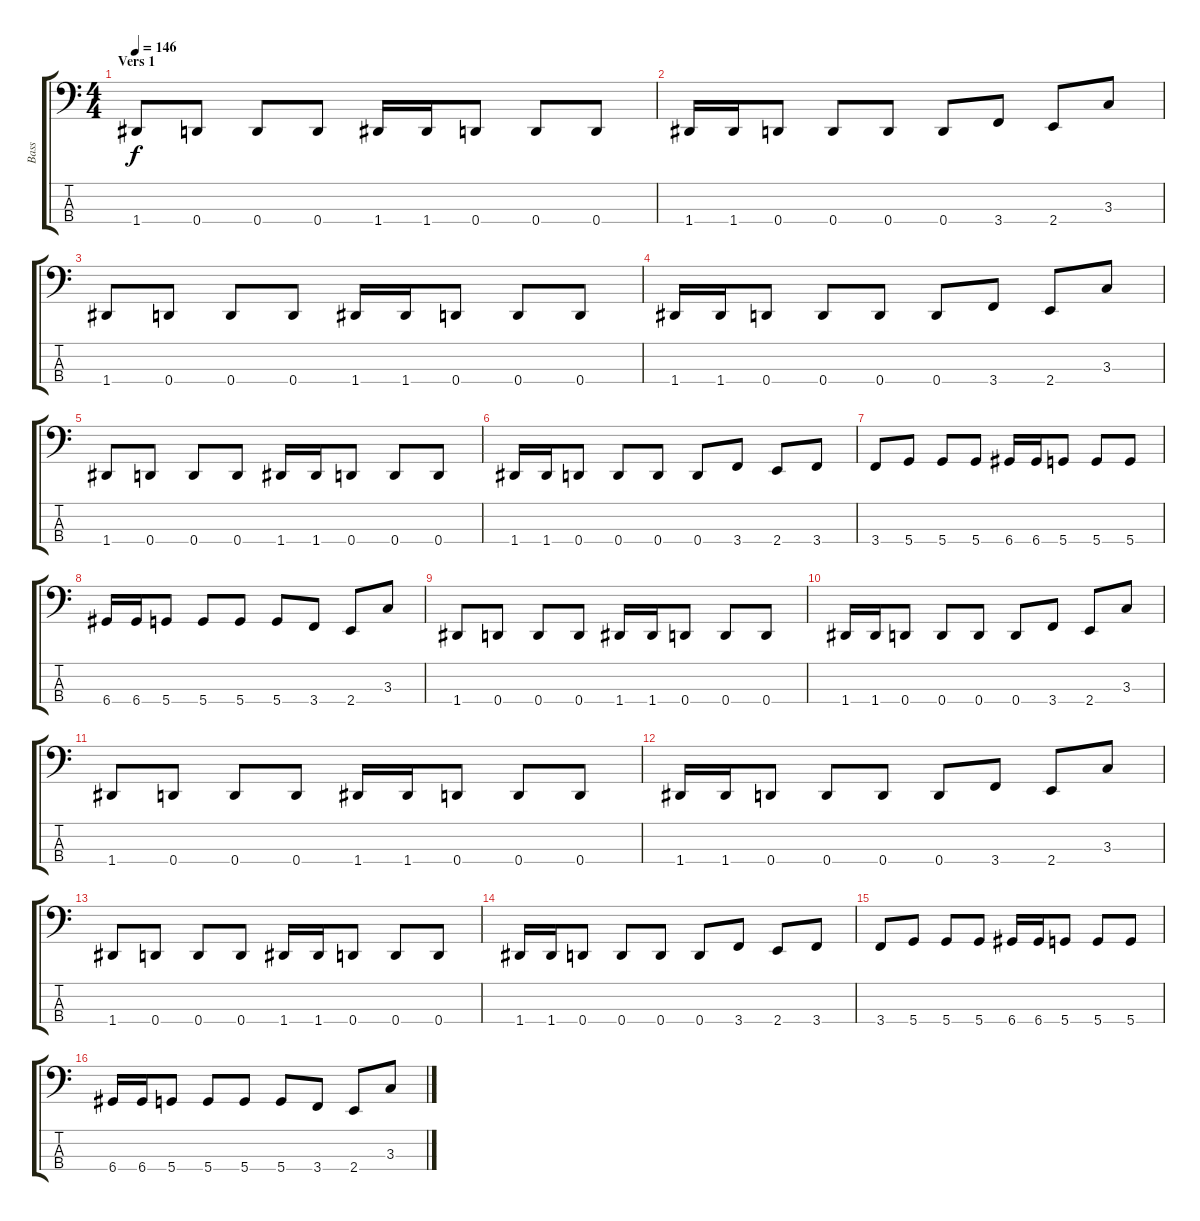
\track ("Bass" "Bass") {instrument acousticbass}
\staff {score tabs}
\tuning (G2 D2 A1 D1) {hide}
\ts (4 4)
\section ("" "Vers 1")
\tempo 146
\clef f4
\ks c
1.4.8{dy f} 0.4.8 0.4.8 0.4.8 1.4.16 1.4.16 0.4.8 0.4.8 0.4.8 |
1.4.16 1.4.16 0.4.8 0.4.8 0.4.8 0.4.8 3.4.8 2.4.8 3.3.8 |
1.4.8 0.4.8 0.4.8 0.4.8 1.4.16 1.4.16 0.4.8 0.4.8 0.4.8 |
1.4.16 1.4.16 0.4.8 0.4.8 0.4.8 0.4.8 3.4.8 2.4.8 3.3.8 |
1.4.8 0.4.8 0.4.8 0.4.8 1.4.16 1.4.16 0.4.8 0.4.8 0.4.8 |
1.4.16 1.4.16 0.4.8 0.4.8 0.4.8 0.4.8 3.4.8 2.4.8 3.4.8 |
3.4.8 5.4.8 5.4.8 5.4.8 6.4.16 6.4.16 5.4.8 5.4.8 5.4.8 |
6.4.16 6.4.16 5.4.8 5.4.8 5.4.8 5.4.8 3.4.8 2.4.8 3.3.8 |
1.4.8 0.4.8 0.4.8 0.4.8 1.4.16 1.4.16 0.4.8 0.4.8 0.4.8 |
1.4.16 1.4.16 0.4.8 0.4.8 0.4.8 0.4.8 3.4.8 2.4.8 3.3.8 |
1.4.8 0.4.8 0.4.8 0.4.8 1.4.16 1.4.16 0.4.8 0.4.8 0.4.8 |
1.4.16 1.4.16 0.4.8 0.4.8 0.4.8 0.4.8 3.4.8 2.4.8 3.3.8 |
1.4.8 0.4.8 0.4.8 0.4.8 1.4.16 1.4.16 0.4.8 0.4.8 0.4.8 |
1.4.16 1.4.16 0.4.8 0.4.8 0.4.8 0.4.8 3.4.8 2.4.8 3.4.8 |
3.4.8 5.4.8 5.4.8 5.4.8 6.4.16 6.4.16 5.4.8 5.4.8 5.4.8 |
6.4.16 6.4.16 5.4.8 5.4.8 5.4.8 5.4.8 3.4.8 2.4.8 3.3.8
